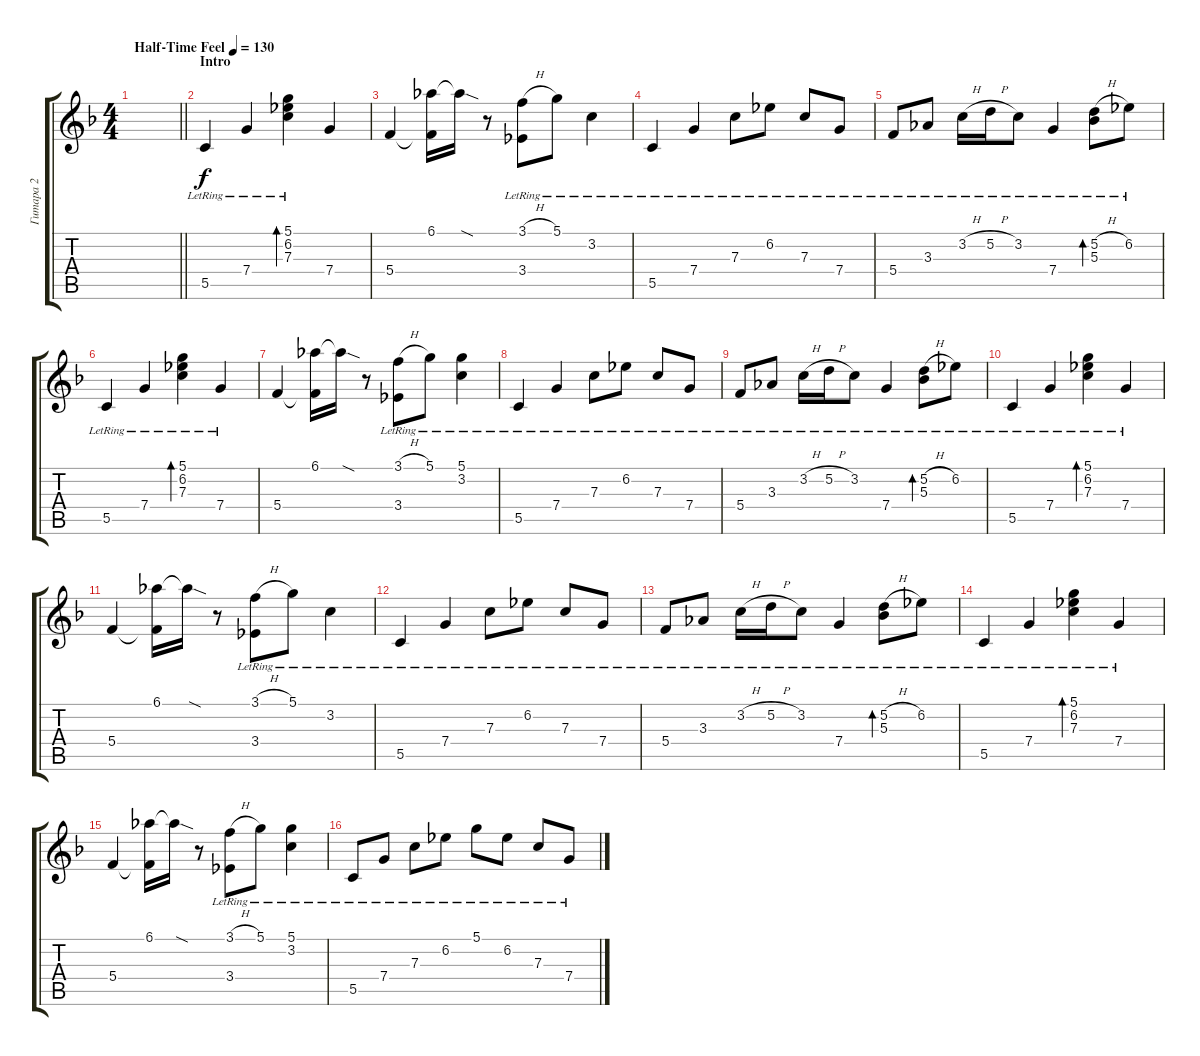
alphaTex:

\track ("Гитара 2" "Гитара 2") {instrument acousticguitarsteel}
\staff {score tabs}
\tuning (D4 A3 F3 C3 G2 D2) {hide}
\ts (4 4)
\tempo (130 "Half-Time Feel")
\clef g2
\barLineRight lightlight
\ks dminor
|
\section ("" "Intro")
5.5{lr}.4 7.4{lr}.4 (5.1{lr} 6.2{lr} 7.3{lr}).4{bd 60} 7.4.4 |
5.4.4 (6.1 5.4{t}).16 6.1{sod t}.16 r.8 (3.1{h lr} 3.4{lr}).8 5.1{lr}.8 3.2{lr}.4 |
5.5{lr}.4 7.4{lr}.4 7.3{lr}.8 6.2{lr}.8 7.3{lr}.8 7.4{lr}.8 |
5.4{lr}.8 3.3{lr}.8 3.2{h lr}.16 5.2{h lr}.16 3.2{lr}.8 7.4{lr}.4 (5.2{h lr} 5.3{lr}).8{bd 60} 6.2{lr}.8 |
5.5{lr}.4 7.4{lr}.4 (5.1{lr} 6.2{lr} 7.3{lr}).4{bd 60} 7.4{lr}.4 |
5.4.4 (6.1 5.4{t}).16 6.1{sod t}.16 r.8 (3.1{h lr} 3.4{lr}).8 5.1{lr}.8 (5.1{lr} 3.2{lr}).4 |
5.5{lr}.4 7.4{lr}.4 7.3{lr}.8 6.2{lr}.8 7.3{lr}.8 7.4{lr}.8 |
5.4{lr}.8 3.3{lr}.8 3.2{h lr}.16 5.2{h lr}.16 3.2{lr}.8 7.4{lr}.4 (5.2{h lr} 5.3{lr}).8{bd 60} 6.2{lr}.8 |
5.5{lr}.4 7.4{lr}.4 (5.1{lr} 6.2{lr} 7.3{lr}).4{bd 60} 7.4{lr}.4 |
5.4.4 (6.1 5.4{t}).16 6.1{sod t}.16 r.8 (3.1{h lr} 3.4{lr}).8 5.1{lr}.8 3.2{lr}.4 |
5.5{lr}.4 7.4{lr}.4 7.3{lr}.8 6.2{lr}.8 7.3{lr}.8 7.4{lr}.8 |
5.4{lr}.8 3.3{lr}.8 3.2{h lr}.16 5.2{h lr}.16 3.2{lr}.8 7.4{lr}.4 (5.2{h lr} 5.3{lr}).8{bd 60} 6.2{lr}.8 |
5.5{lr}.4 7.4{lr}.4 (5.1{lr} 6.2{lr} 7.3{lr}).4{bd 60} 7.4{lr}.4 |
5.4.4 (6.1 5.4{t}).16 6.1{sod t}.16 r.8 (3.1{h lr} 3.4{lr}).8 5.1{lr}.8 (5.1{lr} 3.2{lr}).4 |
5.5{lr}.8 7.4{lr}.8 7.3{lr}.8 6.2{lr}.8 5.1{lr}.8 6.2{lr}.8 7.3{lr}.8 7.4{lr}.8
